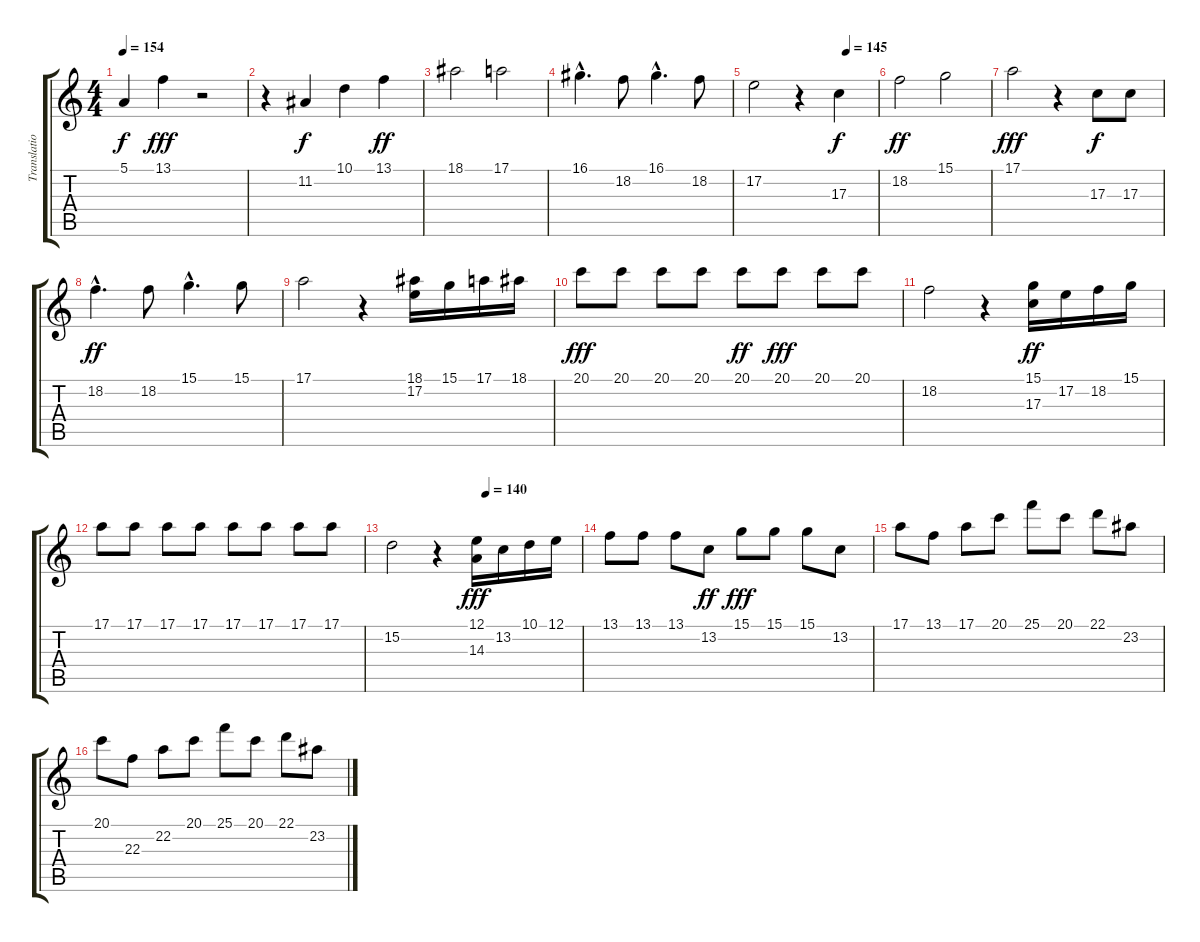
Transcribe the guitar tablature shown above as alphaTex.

\track ("Translation" "Translatio") {instrument synthvoice}
\staff {score tabs}
\tuning (E4 B3 G3 D3 A2 E2) {hide}
\ts (4 4)
\tempo 154
\clef g2
\ks c
5.1.4{dy f} 13.1.4{dy fff} r.2 |
r.4 11.2.4{dy f} 10.1.4 13.1.4{dy ff} |
18.1.2 17.1.2 |
16.1{hac}.4{d} 18.2.8 16.1{hac}.4{d} 18.2.8 |
\tempo (145 0.75)
17.2.2 r.4 17.3.4{dy f} |
18.2.2{dy ff} 15.1.2 |
17.1.2{dy fff} r.4 17.3.8{dy f} 17.3.8 |
18.2{hac}.4{d dy ff} 18.2.8 15.1{hac}.4{d} 15.1.8 |
17.1.2 r.4 (18.1 17.2).16 15.1.16 17.1.16 18.1.16 |
20.1.8{dy fff} 20.1.8 20.1.8 20.1.8 20.1.8{dy ff} 20.1.8{dy fff} 20.1.8 20.1.8 |
18.2.2 r.4 (15.1 17.3).16{dy ff} 17.2.16 18.2.16 15.1.16 |
17.1.8 17.1.8 17.1.8 17.1.8 17.1.8 17.1.8 17.1.8 17.1.8 |
\tempo (140 0.5)
15.2.2 r.4 (12.1 14.3).16{dy fff} 13.2.16 10.1.16 12.1.16 |
13.1.8 13.1.8 13.1.8 13.2.8{dy ff} 15.1.8{dy fff} 15.1.8 15.1.8 13.2.8 |
17.1.8 13.1.8 17.1.8 20.1.8 25.1.8 20.1.8 22.1.8 23.2.8 |
20.1.8 22.3.8 22.2.8 20.1.8 25.1.8 20.1.8 22.1.8 23.2.8
